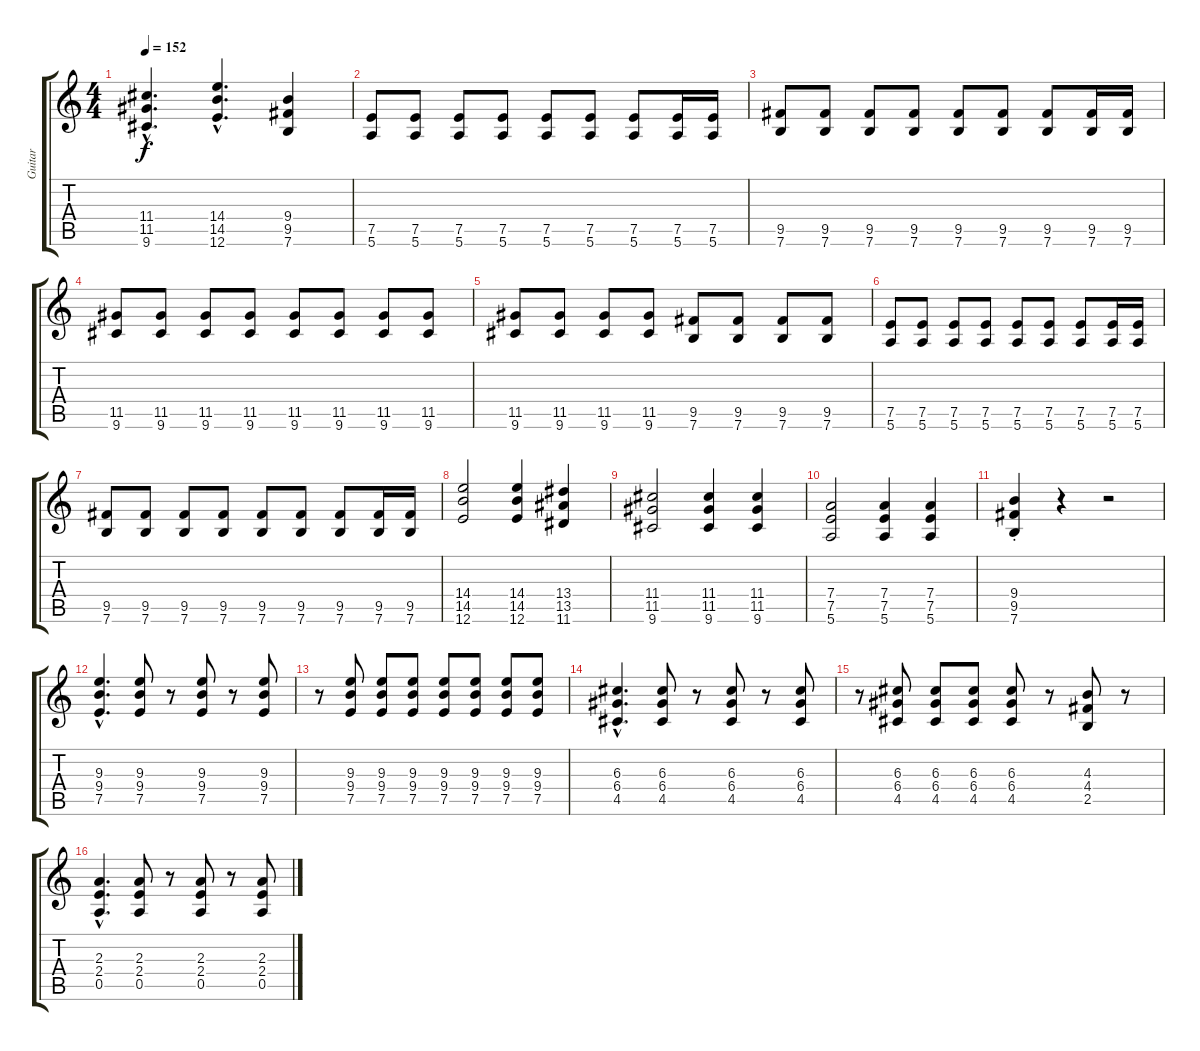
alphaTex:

\track ("Guitar" "Guitar") {instrument distortionguitar}
\staff {score tabs}
\tuning (E4 B3 G3 D3 A2 E2) {hide}
\ts (4 4)
\tempo 152
\clef g2
\ks c
(11.4{hac} 11.5{hac} 9.6{hac}).4{d dy f} (14.4{hac} 14.5{hac} 12.6{hac}).4{d} (9.4 9.5 7.6).4 |
(7.5 5.6).8 (7.5 5.6).8 (7.5 5.6).8 (7.5 5.6).8 (7.5 5.6).8 (7.5 5.6).8 (7.5 5.6).8 (7.5 5.6).16 (7.5 5.6).16 |
(9.5 7.6).8 (9.5 7.6).8 (9.5 7.6).8 (9.5 7.6).8 (9.5 7.6).8 (9.5 7.6).8 (9.5 7.6).8 (9.5 7.6).16 (9.5 7.6).16 |
(11.5 9.6).8 (11.5 9.6).8 (11.5 9.6).8 (11.5 9.6).8 (11.5 9.6).8 (11.5 9.6).8 (11.5 9.6).8 (11.5 9.6).8 |
(11.5 9.6).8 (11.5 9.6).8 (11.5 9.6).8 (11.5 9.6).8 (9.5 7.6).8 (9.5 7.6).8 (9.5 7.6).8 (9.5 7.6).8 |
(7.5 5.6).8 (7.5 5.6).8 (7.5 5.6).8 (7.5 5.6).8 (7.5 5.6).8 (7.5 5.6).8 (7.5 5.6).8 (7.5 5.6).16 (7.5 5.6).16 |
(9.5 7.6).8 (9.5 7.6).8 (9.5 7.6).8 (9.5 7.6).8 (9.5 7.6).8 (9.5 7.6).8 (9.5 7.6).8 (9.5 7.6).16 (9.5 7.6).16 |
(14.4 14.5 12.6).2 (14.4 14.5 12.6).4 (13.4 13.5 11.6).4 |
(11.4 11.5 9.6).2 (11.4 11.5 9.6).4 (11.4 11.5 9.6).4 |
(7.4 7.5 5.6).2 (7.4 7.5 5.6).4 (7.4 7.5 5.6).4 |
(9.4{st} 9.5{st} 7.6{st}).4 r.4 r.2 |
(9.3{hac} 9.4{hac} 7.5{hac}).4{d} (9.3 9.4 7.5).8 r.8 (9.3 9.4 7.5).8 r.8 (9.3 9.4 7.5).8 |
r.8 (9.3 9.4 7.5).8 (9.3 9.4 7.5).8 (9.3 9.4 7.5).8 (9.3 9.4 7.5).8 (9.3 9.4 7.5).8 (9.3 9.4 7.5).8 (9.3 9.4 7.5).8 |
(6.3{hac} 6.4{hac} 4.5{hac}).4{d} (6.3 6.4 4.5).8 r.8 (6.3 6.4 4.5).8 r.8 (6.3 6.4 4.5).8 |
r.8 (6.3 6.4 4.5).8 (6.3 6.4 4.5).8 (6.3 6.4 4.5).8 (6.3 6.4 4.5).8 r.8 (4.3 4.4 2.5).8 r.8 |
(2.3{hac} 2.4{hac} 0.5{hac}).4{d} (2.3 2.4 0.5).8 r.8 (2.3 2.4 0.5).8 r.8 (2.3 2.4 0.5).8
